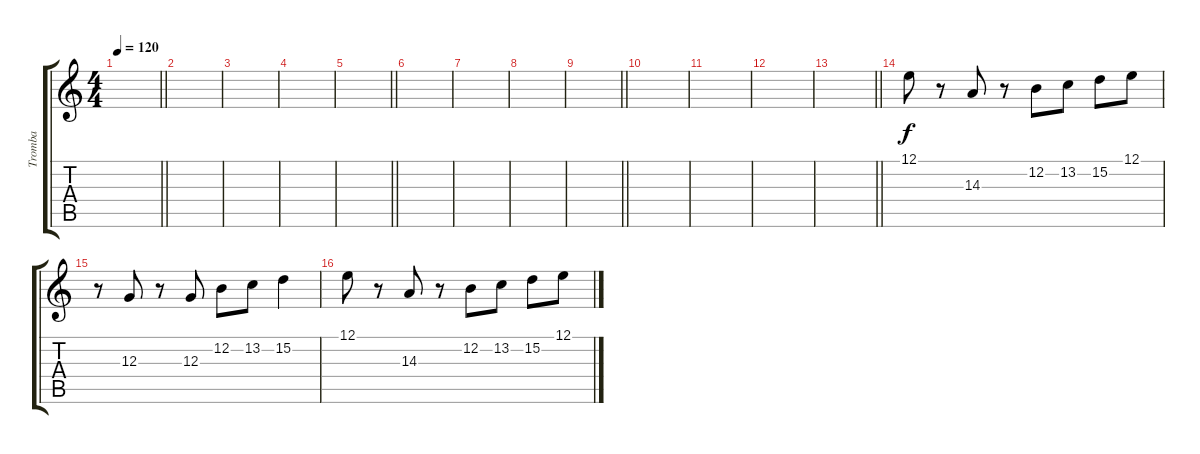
\track ("Tromba" "Tromba") {instrument trumpet}
\staff {score tabs}
\tuning (E4 B3 G3 D3 A2 E2) {hide}
\ts (4 4)
\tempo 120
\clef g2
\barLineRight lightlight
\ks c
|
|
|
|
\barLineRight lightlight
|
|
|
|
\barLineRight lightlight
|
|
|
|
\barLineRight lightlight
|
12.1.8 r.8 14.3.8 r.8 12.2.8 13.2.8 15.2.8 12.1.8 |
r.8 12.3.8 r.8 12.3.8 12.2.8 13.2.8 15.2.4 |
12.1.8 r.8 14.3.8 r.8 12.2.8 13.2.8 15.2.8 12.1.8
